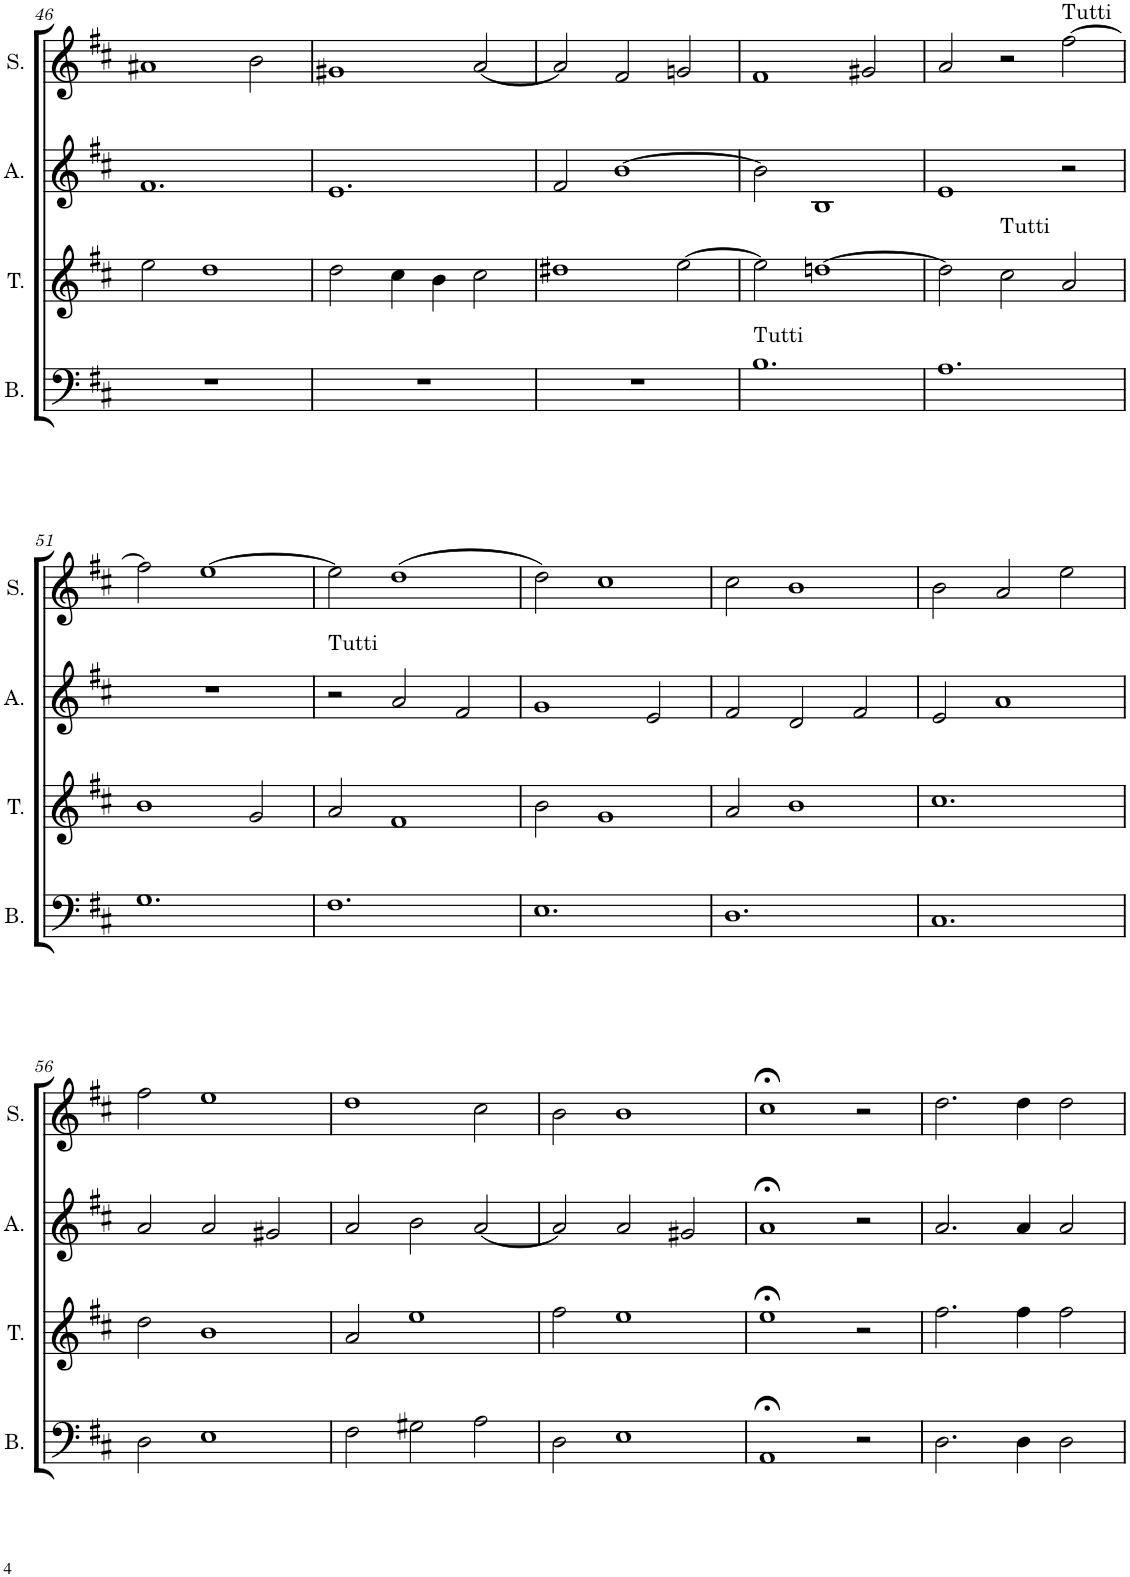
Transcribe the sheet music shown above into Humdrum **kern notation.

**kern	**kern	**kern	**kern
*part4	*part3	*part2	*part1
*staff4	*staff3	*staff2	*staff1
*I"Basse	*I"Ténor	*I"Alto	*I"Soprano
*I'B.	*I'T.	*I'A.	*I'S.
!!LO:PB:g=z
*clefF4	*clefG2	*clefG2	*clefG2
*k[f#c#]	*k[f#c#]	*k[f#c#]	*k[f#c#]
*M3/2	*M3/2	*M3/2	*M3/2
=46	=46	=46	=46
1.r	2ee\	1.f#	1a#X
.	1dd	.	.
.	.	.	2b\
=47	=47	=47	=47
1.r	2dd\	1.e	1g#X
.	4cc#\	.	.
.	4b\	.	.
.	2cc#\	.	[2a/
=48	=48	=48	=48
1.r	1dd#X	2f#/	2a/]
.	.	[1b	2f#/
.	[2ee\	.	2gn/
=49	=49	=49	=49
!LO:TX:a:t=Tutti	!	!	!
1.B	2ee\]	2b\]	1f#
.	[1ddn	1B	.
.	.	.	2g#X/
=50	=50	=50	=50
1.A	2dd\]	1e	2a/
!	!LO:TX:a:t=Tutti	!	!
.	2cc#\	.	2r
!	!	!	!LO:TX:a:t=Tutti
.	2a/	2r	[2ff#\
!!LO:LB:g=z
=51	=51	=51	=51
1.G	1b	1.r	2ff#\]
.	.	.	[1ee
.	2g/	.	.
=52	=52	=52	=52
!	!	!LO:TX:a:t=Tutti	!
1.F#	2a/	2r	2ee\]
.	1f#	2a/	(1dd
.	.	2f#/	.
=53	=53	=53	=53
1.E	2b\	1g	2dd\)
.	1g	.	1cc#
.	.	2e/	.
=54	=54	=54	=54
1.D	2a/	2f#/	2cc#\
.	1b	2d/	1b
.	.	2f#/	.
=55	=55	=55	=55
1.C#	1.cc#	2e/	2b\
.	.	1a	2a/
.	.	.	2ee\
!!LO:LB:g=z
=56	=56	=56	=56
2D\	2dd\	2a/	2ff#\
1E	1b	2a/	1ee
.	.	2g#X/	.
=57	=57	=57	=57
2F#\	2a/	2a/	1dd
2G#X\	1ee	2b\	.
2A\	.	[2a/	2cc#\
=58	=58	=58	=58
2D\	2ff#\	2a/]	2b\
1E	1ee	2a/	1b
.	.	2g#X/	.
=59	=59	=59	=59
1AA;<	1ee;<	1a;<	1cc#;<
2r	2r	2r	2r
=60	=60	=60	=60
2.D\	2.ff#\	2.a/	2.dd\
4D\	4ff#\	4a/	4dd\
2D\	2ff#\	2a/	2dd\
=	=	=	=
*-	*-	*-	*-
